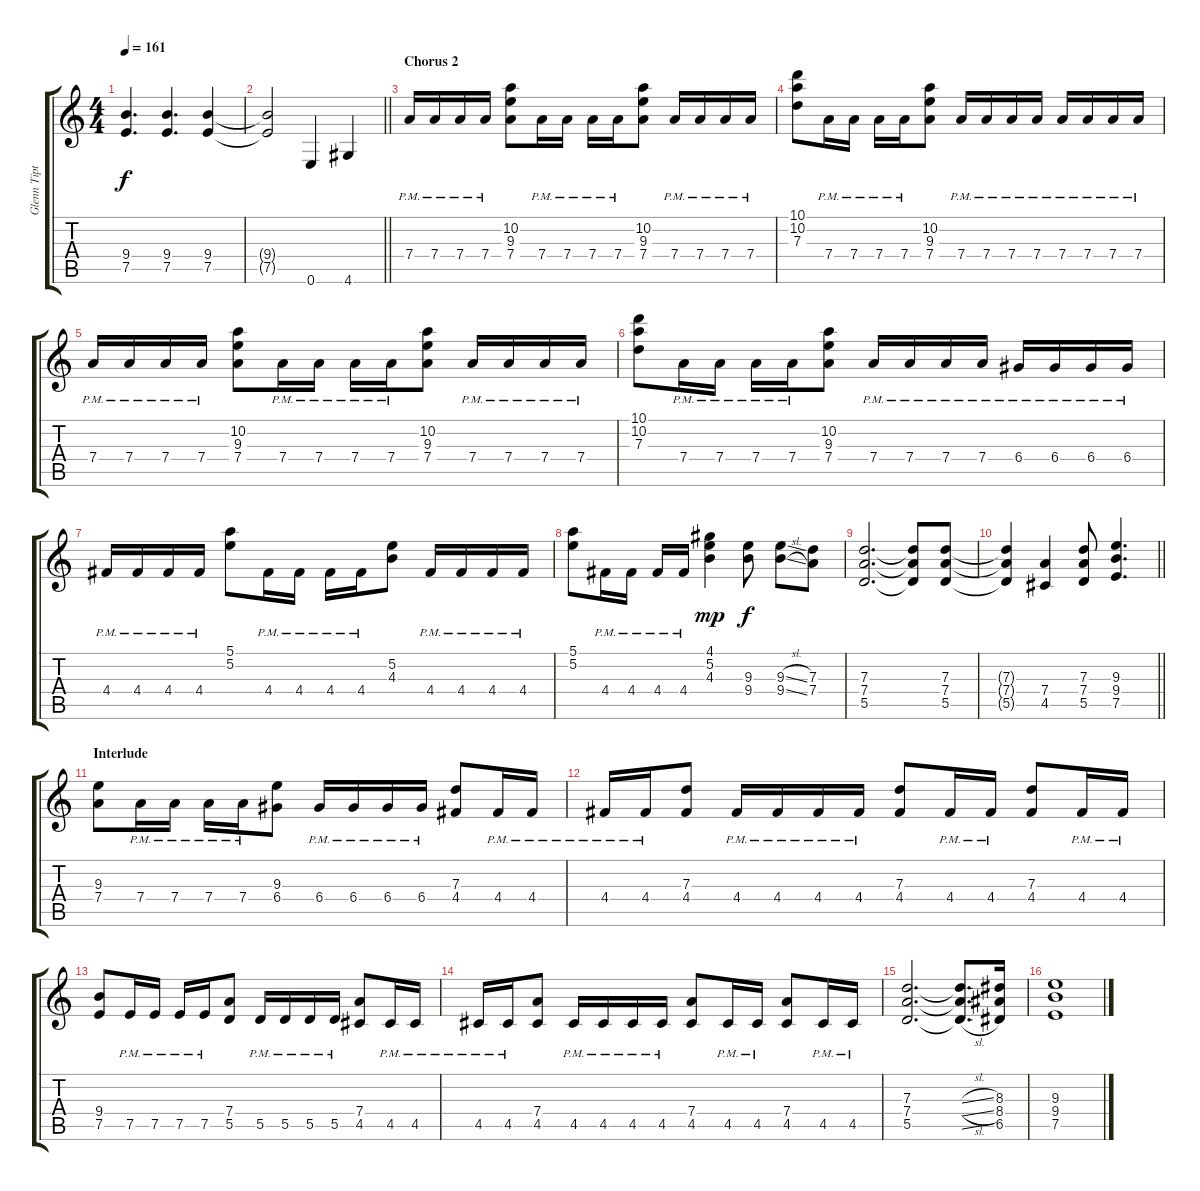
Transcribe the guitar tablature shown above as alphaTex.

\track ("Glenn Tipton" "Glenn Tipt") {instrument distortionguitar}
\staff {score tabs}
\tuning (E4 B3 G3 D3 A2 E2) {hide}
\ts (4 4)
\tempo 161
\clef g2
\ks c
(9.4 7.5).4{d dy f} (9.4 7.5).4{d} (9.4 7.5).4 |
\barLineRight lightlight
(9.4{t} 7.5{t}).2 0.6.4 4.6.4 |
\section ("" "Chorus 2")
7.4{pm}.16 7.4{pm}.16 7.4{pm}.16 7.4{pm}.16 (10.2 9.3 7.4).8 7.4{pm}.16 7.4{pm}.16 7.4{pm}.16 7.4{pm}.16 (10.2 9.3 7.4).8 7.4{pm}.16 7.4{pm}.16 7.4{pm}.16 7.4{pm}.16 |
(10.1 10.2 7.3).8 7.4{pm}.16 7.4{pm}.16 7.4{pm}.16 7.4{pm}.16 (10.2 9.3 7.4).8 7.4{pm}.16 7.4{pm}.16 7.4{pm}.16 7.4{pm}.16 7.4{pm}.16 7.4{pm}.16 7.4{pm}.16 7.4{pm}.16 |
7.4{pm}.16 7.4{pm}.16 7.4{pm}.16 7.4{pm}.16 (10.2 9.3 7.4).8 7.4{pm}.16 7.4{pm}.16 7.4{pm}.16 7.4{pm}.16 (10.2 9.3 7.4).8 7.4{pm}.16 7.4{pm}.16 7.4{pm}.16 7.4{pm}.16 |
(10.1 10.2 7.3).8 7.4{pm}.16 7.4{pm}.16 7.4{pm}.16 7.4{pm}.16 (10.2 9.3 7.4).8 7.4{pm}.16 7.4{pm}.16 7.4{pm}.16 7.4{pm}.16 6.4{pm}.16 6.4{pm}.16 6.4{pm}.16 6.4{pm}.16 |
4.4{pm}.16 4.4{pm}.16 4.4{pm}.16 4.4{pm}.16 (5.1 5.2).8 4.4{pm}.16 4.4{pm}.16 4.4{pm}.16 4.4{pm}.16 (5.2 4.3).8 4.4{pm}.16 4.4{pm}.16 4.4{pm}.16 4.4{pm}.16 |
(5.1 5.2).8 4.4{pm}.16 4.4{pm}.16 4.4{pm}.16 4.4{pm}.16 (4.1 5.2 4.3).4{dy mp} (9.3 9.4).8{dy f} (9.3{sl} 9.4{sl}).8 (7.3 7.4).8 |
(7.3 7.4 5.5).2{d} (7.3{t} 7.4{t} 5.5{t}).8 (7.3 7.4 5.5).8 |
\barLineRight lightlight
(7.3{t} 7.4{t} 5.5{t}).4 (7.4 4.5).4 (7.3 7.4 5.5).8 (9.3 9.4 7.5).4{d} |
\section ("" "Interlude")
(9.3 7.4).8 7.4{pm}.16 7.4{pm}.16 7.4{pm}.16 7.4{pm}.16 (9.3 6.4).8 6.4{pm}.16 6.4{pm}.16 6.4{pm}.16 6.4{pm}.16 (7.3 4.4).8 4.4{pm}.16 4.4{pm}.16 |
4.4{pm}.16 4.4{pm}.16 (7.3 4.4).8 4.4{pm}.16 4.4{pm}.16 4.4{pm}.16 4.4{pm}.16 (7.3 4.4).8 4.4{pm}.16 4.4{pm}.16 (7.3 4.4).8 4.4{pm}.16 4.4{pm}.16 |
(9.4 7.5).8 7.5{pm}.16 7.5{pm}.16 7.5{pm}.16 7.5{pm}.16 (7.4 5.5).8 5.5{pm}.16 5.5{pm}.16 5.5{pm}.16 5.5{pm}.16 (7.4 4.5).8 4.5{pm}.16 4.5{pm}.16 |
4.5{pm}.16 4.5{pm}.16 (7.4 4.5).8 4.5{pm}.16 4.5{pm}.16 4.5{pm}.16 4.5{pm}.16 (7.4 4.5).8 4.5{pm}.16 4.5{pm}.16 (7.4 4.5).8 4.5{pm}.16 4.5{pm}.16 |
(7.3 7.4 5.5).2{d} (7.3{sl t} 7.4{sl t} 5.5{sl t}).8{d} (8.3 8.4 6.5).16 |
(9.3 9.4 7.5).1
